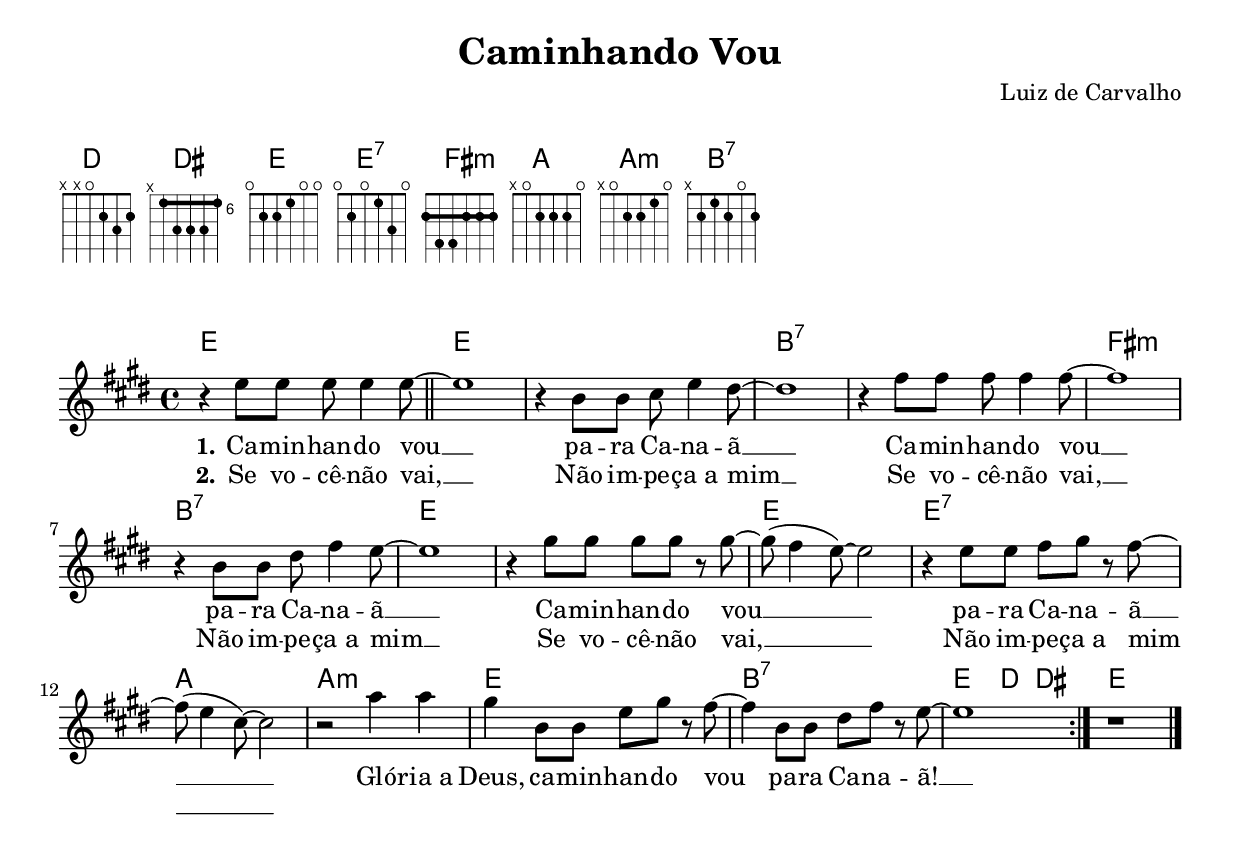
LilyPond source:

\version "2.24.4"

\version "2.24.4"

\languageSaveAndChange #default-language

% C
\storePredefinedDiagram #default-fret-table \chordmode {c} #guitar-tuning "x;3;2;o;1;o;"
\storePredefinedDiagram #default-fret-table \chordmode {c:7} #guitar-tuning "x;3;2;3;1;o;"
\storePredefinedDiagram #default-fret-table \chordmode {c:m} #guitar-tuning "X;3-(;5;5;4;3-);"

% D
\storePredefinedDiagram #default-fret-table \chordmode {d} #guitar-tuning "x;x;o;2;3;2;"
\storePredefinedDiagram #default-fret-table \chordmode {d:7} #guitar-tuning "x;x;o;2;1;2;"
\storePredefinedDiagram #default-fret-table \chordmode {d:m} #guitar-tuning "x;x;o;2;3;1;"
\storePredefinedDiagram #default-fret-table \chordmode {d:m7} #guitar-tuning "x;x;o;2;1-(;1-);"
\storePredefinedDiagram #default-fret-table \chordmode {d:m7.5-} #guitar-tuning "x;5;6;5;6;x;"


% E
\storePredefinedDiagram #default-fret-table \chordmode {e} #guitar-tuning "o;2;2;1;o;o;"
\storePredefinedDiagram #default-fret-table \chordmode {e:7} #guitar-tuning "o;2;o;1;3;o;"
\storePredefinedDiagram #default-fret-table \chordmode {e:m} #guitar-tuning "o;2;2;o;o;o;"

% F
\storePredefinedDiagram #default-fret-table \chordmode {f} #guitar-tuning "1-(;3;3;2;1;1-);"
\storePredefinedDiagram #default-fret-table \chordmode {f:7} #guitar-tuning "1-(;3;1;2;1;1-);"
\storePredefinedDiagram #default-fret-table \chordmode {f:m} #guitar-tuning "1-(;3;3;1;1;1-);"

% G
\storePredefinedDiagram #default-fret-table \chordmode {g} #guitar-tuning "3;2;o;o;3;3;"
\storePredefinedDiagram #default-fret-table \chordmode {g:7} #guitar-tuning "3;2;o;o;o;1;"
\storePredefinedDiagram #default-fret-table \chordmode {g:m} #guitar-tuning "3-(;5;5;3;3;3-);"

% A
\storePredefinedDiagram #default-fret-table \chordmode {a} #guitar-tuning "x;o;2;2;2;o;"
\storePredefinedDiagram #default-fret-table \chordmode {a:7} #guitar-tuning "x;o;2;o;2;o;"
\storePredefinedDiagram #default-fret-table \chordmode {a:m} #guitar-tuning "x;o;2;2;1;o;"

% B
\storePredefinedDiagram #default-fret-table \chordmode {b} #guitar-tuning "x;2-(;4;4;4;2-);"
\storePredefinedDiagram #default-fret-table \chordmode {b:7} #guitar-tuning "x;2;1;2;o;2;"
\storePredefinedDiagram #default-fret-table \chordmode {b:m} #guitar-tuning "x;2-(;4;4;3;2-);"

% C#
\storePredefinedDiagram #default-fret-table \chordmode {cis} #guitar-tuning "x;3-(;5;5;5;3-);"
\storePredefinedDiagram #default-fret-table \chordmode {cis:m} #guitar-tuning "x;3-(;5;5;4;3-);"

% D#
\storePredefinedDiagram #default-fret-table \chordmode {dis} #guitar-tuning "x;6-(;8;8;8;6-);"
\storePredefinedDiagram #default-fret-table \chordmode {dis:m} #guitar-tuning "x;6-(;8;8;7;6-);"

% F#
\storePredefinedDiagram #default-fret-table \chordmode {fis} #guitar-tuning "2-(;4;4;3;2;2-);"
\storePredefinedDiagram #default-fret-table \chordmode {fis:m} #guitar-tuning "2-(;4;4;2;2;2-);"

% G#
\storePredefinedDiagram #default-fret-table \chordmode {gis} #guitar-tuning "4-(;6;6;5;4;4-);"
\storePredefinedDiagram #default-fret-table \chordmode {gis:m} #guitar-tuning "4-(;6;6;4;4;4-);"

% A#
\storePredefinedDiagram #default-fret-table \chordmode {ais} #guitar-tuning "x;1-(;3;3;3;1-);"
\storePredefinedDiagram #default-fret-table \chordmode {ais:m} #guitar-tuning "x;1-(;3;3;2;1-);"

% Db
\storePredefinedDiagram #default-fret-table \chordmode {des} #guitar-tuning "x;3-(;5;5;5;3-);"
\storePredefinedDiagram #default-fret-table \chordmode {des:m} #guitar-tuning "x;3-(;5;5;4;3-);"

% Eb
\storePredefinedDiagram #default-fret-table \chordmode {ees} #guitar-tuning "x;6-(;8;8;8;6-);"
\storePredefinedDiagram #default-fret-table \chordmode {ees:m} #guitar-tuning "x;6-(;8;8;7;6-);"

% Gb
\storePredefinedDiagram #default-fret-table \chordmode {ges} #guitar-tuning "2-(;4;4;3;2;2-);"
\storePredefinedDiagram #default-fret-table \chordmode {ges:m} #guitar-tuning "2-(;4;4;2;2;2-);"

% Ab
\storePredefinedDiagram #default-fret-table \chordmode {aes} #guitar-tuning "4-(;6;6;5;4;4-);"
\storePredefinedDiagram #default-fret-table \chordmode {aes:m} #guitar-tuning "4-(;6;6;4;4;4-);"

% Bb
\storePredefinedDiagram #default-fret-table \chordmode {bes} #guitar-tuning "x;1-(;3;3;3;1-);"
\storePredefinedDiagram #default-fret-table \chordmode {bes:m} #guitar-tuning "x;1-(;3;3;2;1-);"

\languageRestore


\header {
  title = "Caminhando Vou"
  composer = "Luiz de Carvalho"
}

\markup \vspace #1

\score {
  <<
    \new ChordNames {
      \chordmode {
        d dis e e:7 fis:m a a:m b:7
      }
    }
    \new FretBoards \with {
      \override FretBoard.size = #1.3
      \override FretBoard.fret-diagram-details.fret-count = #4
      \override FretBoard.fret-diagram-details.barre-type = #'straight
      \override FretBoard.fret-diagram-details.number-type = #'arabic
      \override FretBoard.fret-diagram-details.dot-radius = #0.3
    } {
      \chordmode {
        d dis e e:7 fis:m a a:m b:7
      }
    }
  >>
  \layout {
    indent = 0
    \context {
      \Score
      \remove "Bar_number_engraver"
    }
  }
}

\markup \vspace #1

\score {
  <<
    \new ChordNames {
      \chordmode {
        \repeat volta 2 {
          e1 e1*2 b,:7 fis1:m b:7
          e1*2 e1 e:7 a,1
          a,1:m e b,:7 e2 d4 dis
        }
        e1
      }
    }
    \new Staff {
      \key e \major
      \time 4/4
      \clef treble
      \relative c'' {
        \repeat volta 2 {
          r4 e8 e e e4 e8 ~
          \section
          e1
          r4 b8 b cis e4 dis8 ~
          dis1
          r4 fis8 fis fis fis4 fis8 ~
          fis1
          r4 b,8 b dis fis4 e8 ~
          e1
          r4 gis8 gis gis gis r gis ~
          gis8 ( fis4 e8 ) ~ e2
          r4 e8 e fis gis r fis ~
          fis8 ( e4 cis8 ) ~ cis2
          r2 a'4 a
          gis4 b,8 b e gis r fis ~
          fis4 b,8 b dis fis r e ~
          e1
        }
        r \bar "|."
      }
    }
    \addlyrics {
      \lyricmode {
        \set stanza = "1."
        Ca -- min -- han -- do vou __
        pa -- ra Ca -- na -- ã __
        Ca -- min -- han -- do vou __
        pa -- ra Ca -- na -- ã __
        Ca -- min -- han -- do vou __
        pa -- ra Ca -- na -- ã __
        Gló -- ria_a Deus, ca -- min -- han -- do vou pa -- ra Ca -- na -- ã! __
      }
    }
    \addlyrics {
      \lyricmode {
        \set stanza = "2."
        Se vo -- cê -- não vai, __
        Não im -- pe -- ça_a mim __
        Se vo -- cê -- não vai, __
        Não im -- pe -- ça_a mim __
        Se vo -- cê -- não vai, __
        Não im -- pe -- ça_a mim __
      }
    }
  >>
  \layout { indent = 0 }
  \midi { \tempo 4 = 130 }
}